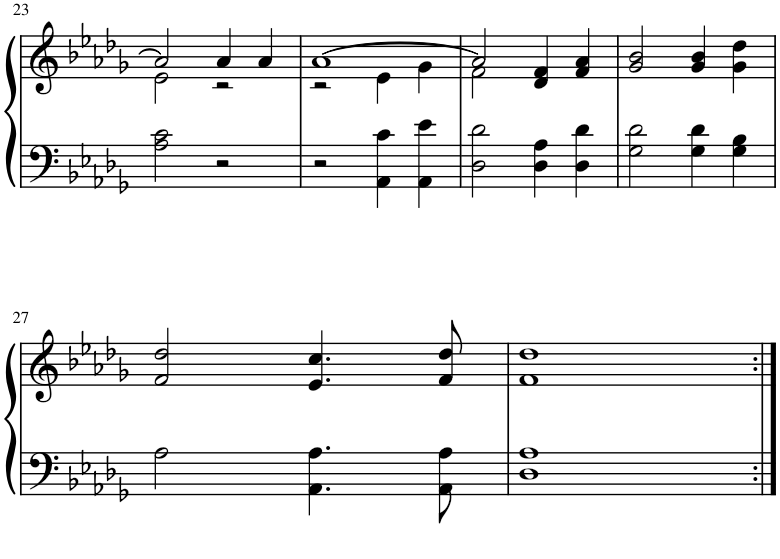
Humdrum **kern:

**kern	**kern
*part1	*part1
*staff2	*staff1
*I"Piano	*
*I'Pno.	*
!!LO:PB:g=z
*clefF4	*clefG2
*k[b-e-a-d-g-]	*k[b-e-a-d-g-]
*M4/4	*M4/4
=23	=23
*	*^
2A-\ 2c\	2a-/]	2e-\
2r	4a-/	2r
.	4a-/	.
=24	=24	=24
2r	[1a-	2r
4AA-\ 4c\	.	4e-\
4AA-\ 4e-\	.	4g-\
=25	=25	=25
2D-\ 2d-\	2a-/]	2f\
4D-\ 4A-\	4d-/ 4f/	2ryy
4D-\ 4d-\	4f/ 4a-/	.
*	*v	*v
=26	=26
2G-\ 2d-\	2g-/ 2b-/
4G-\ 4d-\	4g-/ 4b-/
4G-\ 4B-\	4g-\ 4dd-\
!!LO:LB:g=z
=27	=27
2A-\	2f/ 2dd-/
4.AA-\ 4.A-\	4.e-/ 4.cc/
8AA-\ 8A-\	8f/ 8dd-/
=28	=28
1D- 1A-	1f 1dd-
=:|!	=:|!
*-	*-
